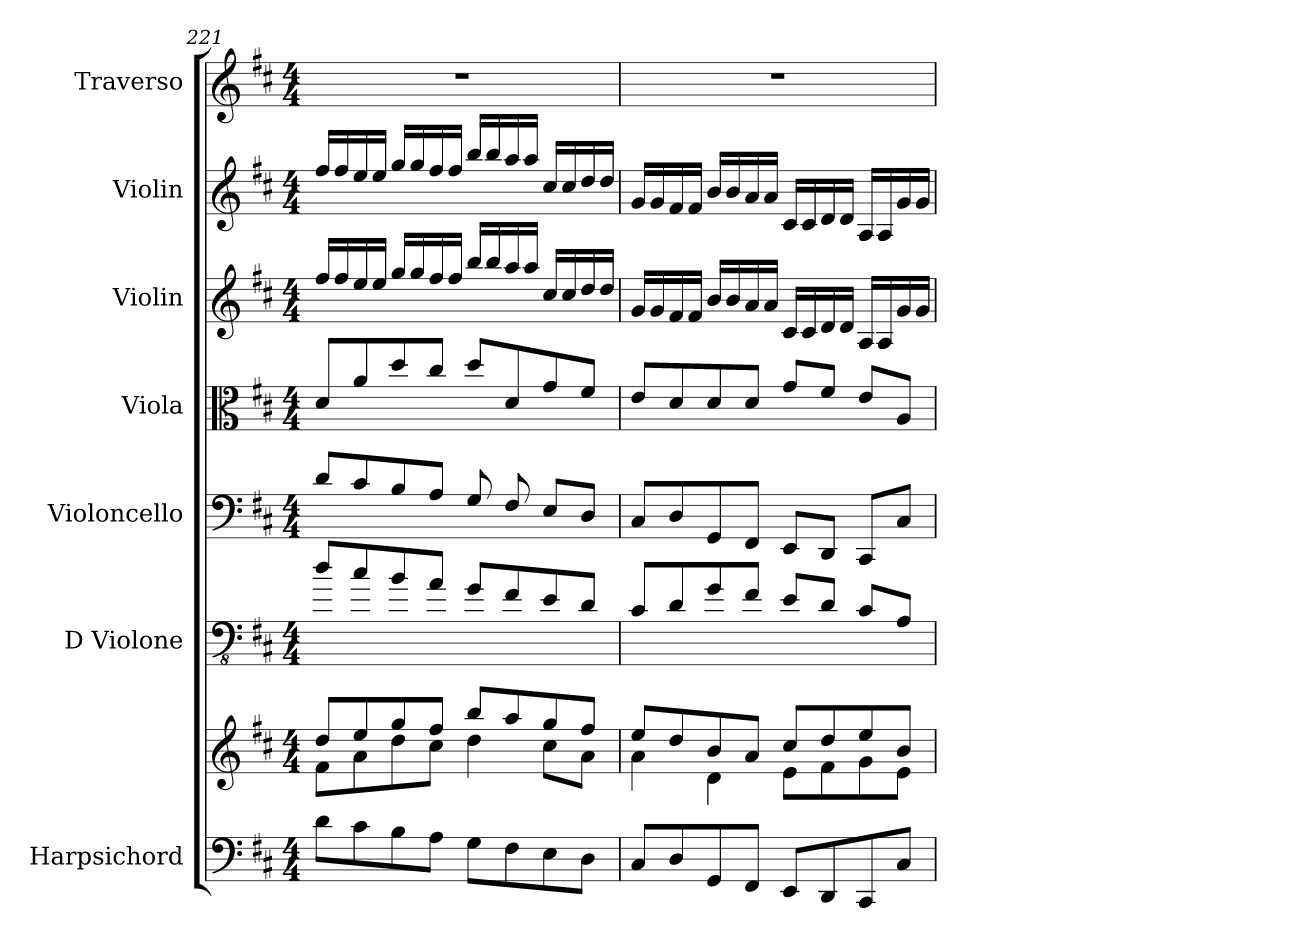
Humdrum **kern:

**kern	**kern	**kern	**kern	**kern	**kern	**kern	**kern
*part7	*part7	*part6	*part5	*part4	*part3	*part2	*part1
*staff8	*staff7	*staff6	*staff5	*staff4	*staff3	*staff2	*staff1
*I"Harpsichord	*	*I"D Violone	*I"Violoncello	*I"Viola	*I"Violin	*I"Violin	*I"Traverso
*I'Hch.	*	*I'D Vne.	*I'Vc.	*I'Vla.	*I'Vln.	*I'Vln.	*I'Trv.
!!LO:PB:g=z
*clefF4	*clefG2	*clefFv4	*clefF4	*clefC3	*clefG2	*clefG2	*clefG2
*	*	*ITrd7c12	*	*	*	*	*
*k[f#c#]	*k[f#c#]	*k[f#c#]	*k[f#c#]	*k[f#c#]	*k[f#c#]	*k[f#c#]	*k[f#c#]
*M4/4	*M4/4	*M4/4	*M4/4	*M4/4	*M4/4	*M4/4	*M4/4
=221	=221	=221	=221	=221	=221	=221	=221
*	*^	*	*	*	*	*	*
8d\L	8dd/L	8f#\L	8D/L	8d/L	8d/L	16ff#/LL	16ff#/LL	1r
.	.	.	.	.	.	16ff#/	16ff#/	.
8c#\	8ee/	8a\	8C#/	8c#/	8a/	16ee/	16ee/	.
.	.	.	.	.	.	16ee/JJ	16ee/JJ	.
8B\	8gg/	8dd\	8BB/	8B/	8dd/	16gg/LL	16gg/LL	.
.	.	.	.	.	.	16gg/	16gg/	.
8A\J	8ff#/J	8cc#\J	8AA/J	8A/J	8cc#/J	16ff#/	16ff#/	.
.	.	.	.	.	.	16ff#/JJ	16ff#/JJ	.
8G\L	8bb/L	4dd\	8GG/L	8G/	8dd/L	16bb/LL	16bb/LL	.
.	.	.	.	.	.	16bb/	16bb/	.
8F#\	8aa/	.	8FF#/	8F#/	8d/	16aa/	16aa/	.
.	.	.	.	.	.	16aa/JJ	16aa/JJ	.
8E\	8gg/	8cc#\L	8EE/	8E/L	8g/	16cc#/LL	16cc#/LL	.
.	.	.	.	.	.	16cc#/	16cc#/	.
8D\J	8ff#/J	8a\J	8DD/J	8D/J	8f#/J	16dd/	16dd/	.
.	.	.	.	.	.	16dd/JJ	16dd/JJ	.
=222	=222	=222	=222	=222	=222	=222	=222	=222
8C#/L	8ee/L	4a\	8CC#/L	8C#/L	8e/L	16g/LL	16g/LL	1r
.	.	.	.	.	.	16g/	16g/	.
8D/	8dd/	.	8DD/	8D/	8d/	16f#/	16f#/	.
.	.	.	.	.	.	16f#/JJ	16f#/JJ	.
8GG/	8b/	4d\	8GG/	8GG/	8d/	16b/LL	16b/LL	.
.	.	.	.	.	.	16b/	16b/	.
8FF#/J	8a/J	.	8FF#/J	8FF#/J	8d/J	16a/	16a/	.
.	.	.	.	.	.	16a/JJ	16a/JJ	.
8EE/L	8cc#/L	8e\L	8EE/L	8EE/L	8g/L	16c#/LL	16c#/LL	.
.	.	.	.	.	.	16c#/	16c#/	.
8DD/	8dd/	8f#\	8DD/J	8DD/J	8f#/J	16d/	16d/	.
.	.	.	.	.	.	16d/JJ	16d/JJ	.
8CC#/	8ee/	8g\	8CC#/L	8CC#/L	8e/L	16A/LL	16A/LL	.
.	.	.	.	.	.	16A/	16A/	.
8C#/J	8b/J	8e\J	8AAA/J	8C#/J	8A/J	16g/	16g/	.
.	.	.	.	.	.	16g/JJ	16g/JJ	.
*	*v	*v	*	*	*	*	*	*
=	=	=	=	=	=	=	=
*-	*-	*-	*-	*-	*-	*-	*-
